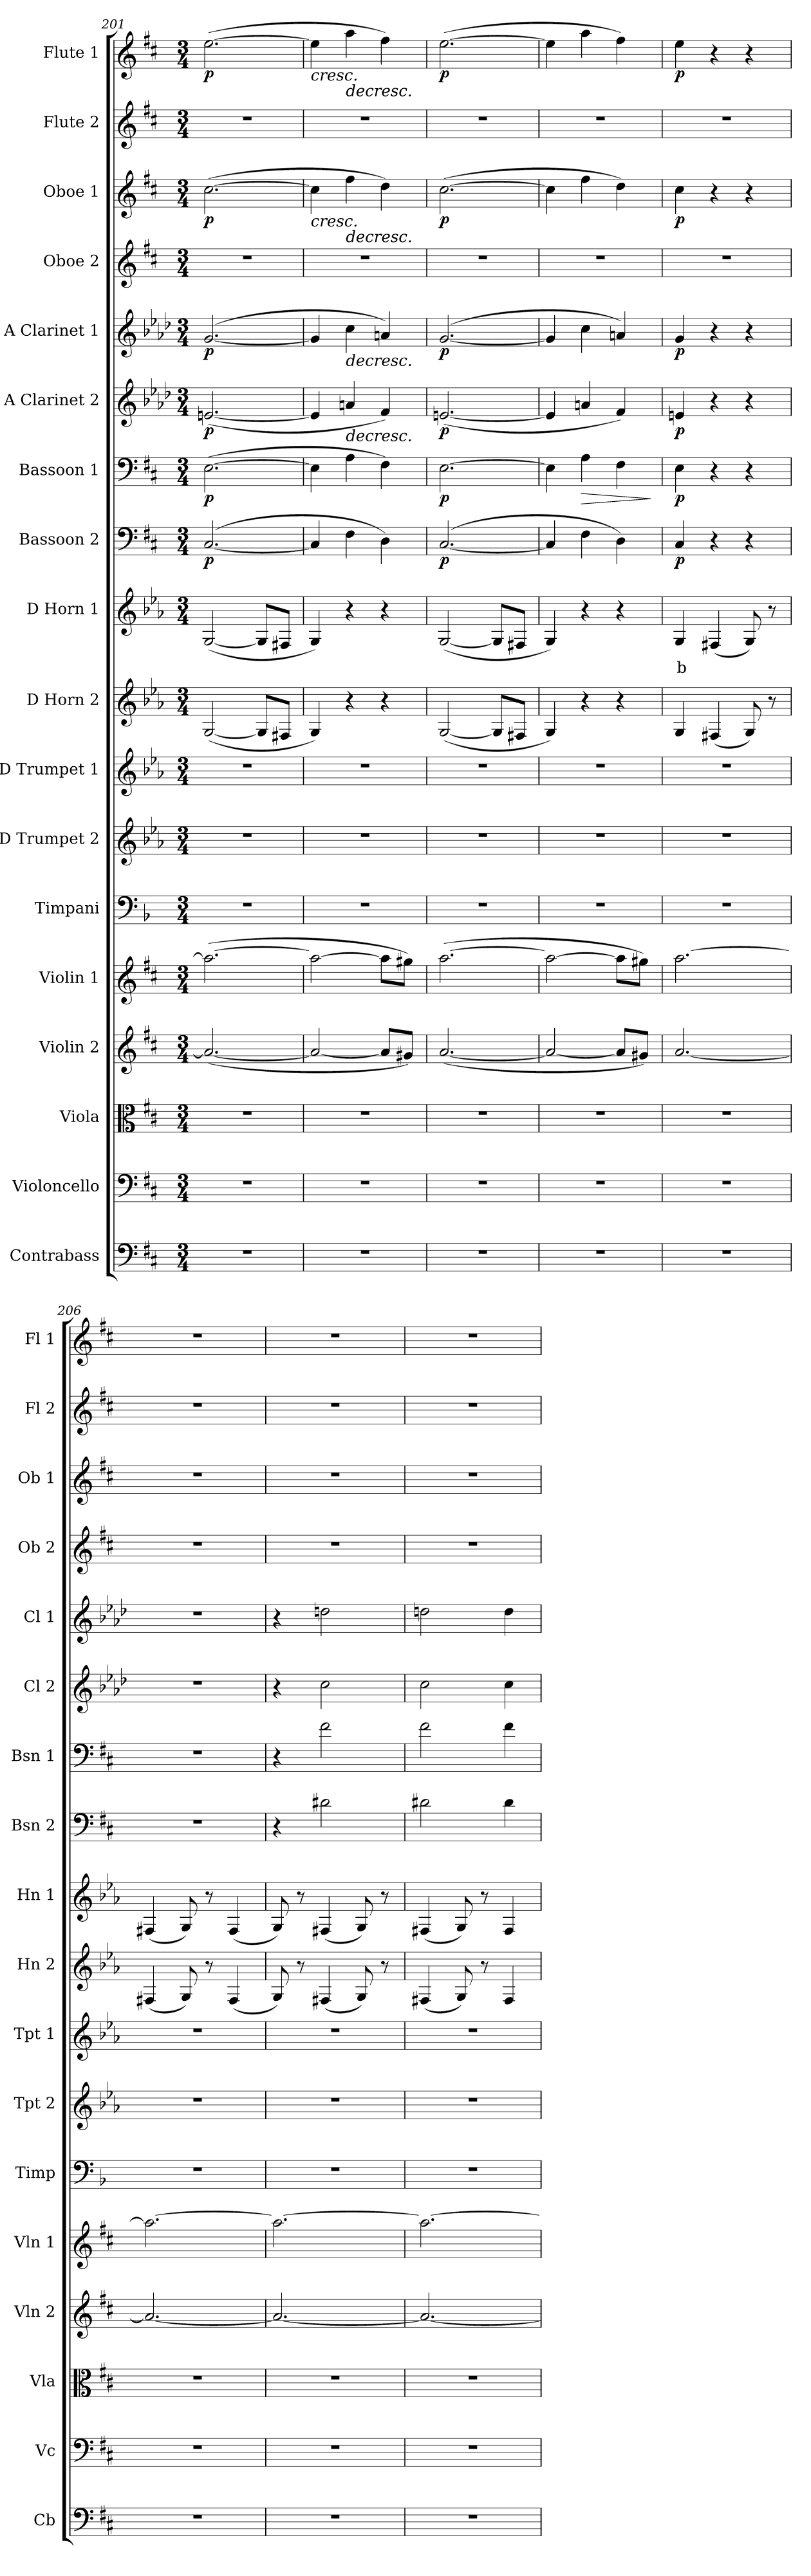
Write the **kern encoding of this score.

**kern	**kern	**kern	**kern	**kern	**kern	**kern	**kern	**kern	**kern	**text	**kern	**dynam	**kern	**dynam	**kern	**dynam	**kern	**dynam	**kern	**kern	**dynam	**kern	**kern	**dynam
*part18	*part17	*part16	*part15	*part14	*part13	*part12	*part11	*part10	*part9	*part9	*part8	*part8	*part7	*part7	*part6	*part6	*part5	*part5	*part4	*part3	*part3	*part2	*part1	*part1
*staff18	*staff17	*staff16	*staff15	*staff14	*staff13	*staff12	*staff11	*staff10	*staff9	*staff9	*staff8	*staff8	*staff7	*staff7	*staff6	*staff6	*staff5	*staff5	*staff4	*staff3	*staff3	*staff2	*staff1	*staff1
*I"Contrabass	*I"Violoncello	*I"Viola	*I"Violin 2	*I"Violin 1	*I"Timpani	*I"D Trumpet 2	*I"D Trumpet 1	*I"D Horn 2	*I"D Horn 1	*	*I"Bassoon 2	*	*I"Bassoon 1	*	*I"A Clarinet 2	*	*I"A Clarinet 1	*	*I"Oboe 2	*I"Oboe 1	*	*I"Flute 2	*I"Flute 1	*
*I'Cb	*I'Vc	*I'Vla	*I'Vln 2	*I'Vln 1	*I'Timp	*I'Tpt 2	*I'Tpt 1	*I'Hn 2	*I'Hn 1	*	*I'Bsn 2	*	*I'Bsn 1	*	*I'Cl 2	*	*I'Cl 1	*	*I'Ob 2	*I'Ob 1	*	*I'Fl 2	*I'Fl 1	*
*clefF4	*clefF4	*clefC3	*clefG2	*clefG2	*clefF4	*clefG2	*clefG2	*clefG2	*clefG2	*	*clefF4	*	*clefF4	*	*clefG2	*	*clefG2	*	*clefG2	*clefG2	*	*clefG2	*clefG2	*
*ITrd7c12	*	*	*	*	*	*ITrd-1c-2	*ITrd-1c-2	*ITrd6c10	*ITrd6c10	*	*	*	*	*	*ITrd2c3	*	*ITrd2c3	*	*	*	*	*	*	*
*k[f#c#]	*k[f#c#]	*k[f#c#]	*k[f#c#]	*k[f#c#]	*k[b-]	*k[b-]	*k[b-]	*k[b-]	*k[b-]	*	*k[f#c#]	*	*k[f#c#]	*	*k[b-]	*	*k[b-]	*	*k[f#c#]	*k[f#c#]	*	*k[f#c#]	*k[f#c#]	*
*M3/4	*M3/4	*M3/4	*M3/4	*M3/4	*M3/4	*M3/4	*M3/4	*M3/4	*M3/4	*	*M3/4	*	*M3/4	*	*M3/4	*	*M3/4	*	*M3/4	*M3/4	*	*M3/4	*M3/4	*
=201	=201	=201	=201	=201	=201	=201	=201	=201	=201	=201	=201	=201	=201	=201	=201	=201	=201	=201	=201	=201	=201	=201	=201	=201
!	!	!	!	!	!	!	!	!	!	!	!	!LO:DY:b	!	!LO:DY:b	!	!LO:DY:b	!	!LO:DY:b	!	!	!LO:DY:b	!	!	!LO:DY:b
2.r	2.r	2.r	(2.a/_	(2.aa\_	2.r	2.r	2.r	([2AA/	([2AA/	.	([2.C#/	p	([2.E\	p	([2.c#X/	p	([2.e/	p	2.r	([2.cc#\	p	2.r	([2.ee\	p
.	.	.	.	.	.	.	.	8AA/L]	8AA/L]	.	.	.	.	.	.	.	.	.	.	.	.	.	.	.
.	.	.	.	.	.	.	.	8GG#X/J	8GG#X/J	.	.	.	.	.	.	.	.	.	.	.	.	.	.	.
!!LO:PB:g=z
=202	=202	=202	=202	=202	=202	=202	=202	=202	=202	=202	=202	=202	=202	=202	=202	=202	=202	=202	=202	=202	=202	=202	=202	=202
!	!	!	!	!	!	!	!	!	!	!	!	!	!	!	!	!	!	!	!	!	!LO:HP:b	!	!	!LO:HP:b
2.r	2.r	2.r	2a/_	2aa\_	2.r	2.r	2.r	4AA/)	4AA/)	.	4C#/]	.	4E\]	.	4c#/]	.	4e/]	.	2.r	4cc#\]	<	2.r	4ee\]	<
!	!	!	!	!	!	!	!	!	!	!	!	!	!	!	!	!LO:HP:b	!	!LO:HP:b	!	!	!LO:HP:b	!	!	!LO:HP:b
.	.	.	.	.	.	.	.	4r	4r	.	4F#\	.	4A\	.	4f#X/	>	4a\	>	.	4ff#\	>	.	4aa\	>
.	.	.	8a/L]	8aa\L]	.	.	.	4r	4r	.	4D\)	.	4F#\)	.	4d/)	.	4f#X/)	.	.	4dd\)	.	.	4ff#\)	.
.	.	.	8g#X/J)	8gg#X\J)	.	.	.	.	.	.	.	.	.	.	.	.	.	.	.	.	.	.	.	.
.	.	.	.	.	.	.	.	.	.	.	.	.	.	.	.	.	.	.	.	.	[	.	.	[
=203	=203	=203	=203	=203	=203	=203	=203	=203	=203	=203	=203	=203	=203	=203	=203	=203	=203	=203	=203	=203	=203	=203	=203	=203
!	!	!	!	!	!	!	!	!	!	!	!	!LO:DY:b	!	!LO:DY:b	!	!LO:DY:b	!	!LO:DY:b	!	!	!LO:DY:b	!	!	!LO:DY:b
2.r	2.r	2.r	([2.a/	([2.aa\	2.r	2.r	2.r	([2AA/	([2AA/	.	([2.C#/	p	[2.E\	p	([2.c#X/	p	([2.e/	p	2.r	([2.cc#\	p	2.r	([2.ee\	p
.	.	.	.	.	.	.	.	8AA/L]	8AA/L]	.	.	.	.	.	.	.	.	.	.	.	.	.	.	.
.	.	.	.	.	.	.	.	8GG#X/J	8GG#X/J	.	.	.	.	.	.	.	.	.	.	.	.	.	.	.
=204	=204	=204	=204	=204	=204	=204	=204	=204	=204	=204	=204	=204	=204	=204	=204	=204	=204	=204	=204	=204	=204	=204	=204	=204
2.r	2.r	2.r	2a/_	2aa\_	2.r	2.r	2.r	4AA/)	4AA/)	.	4C#/]	.	4E\]	.	4c#/]	.	4e/]	.	2.r	4cc#\]	.	2.r	4ee\]	.
!	!	!	!	!	!	!	!	!	!	!	!	!	!	!LO:HP:b	!	!	!	!	!	!	!	!	!	!
.	.	.	.	.	.	.	.	4r	4r	.	4F#\	.	4A\	>	4f#X/	.	4a\	.	.	4ff#\	.	.	4aa\	.
.	.	.	8a/L]	8aa\L]	.	.	.	4r	4r	.	4D\)	.	4F#\	.	4d/)	.	4f#X/)	.	.	4dd\)	.	.	4ff#\)	.
.	.	.	8g#X/J)	8gg#X\J)	.	.	.	.	.	.	.	.	.	.	.	.	.	.	.	.	.	.	.	.
.	.	.	.	.	.	.	.	.	.	.	.	.	.	]	.	]	.	]	.	.	]	.	.	]
=205	=205	=205	=205	=205	=205	=205	=205	=205	=205	=205	=205	=205	=205	=205	=205	=205	=205	=205	=205	=205	=205	=205	=205	=205
!	!	!	!	!	!	!	!	!	!	!LO:LY:b:color=#FF0000	!	!LO:DY:b	!	!LO:DY:b	!	!LO:DY:b	!	!LO:DY:b	!	!	!LO:DY:b	!	!	!LO:DY:b
2.r	2.r	2.r	[2.a/	[2.aa\	2.r	2.r	2.r	4AA/	4AA/	b	4C#/	p	4E\	p	4c#X/	p	4e/	p	2.r	4cc#\	p	2.r	4ee\	p
.	.	.	.	.	.	.	.	(4GG#X/	(4GG#X/	.	4r	.	4r	.	4r	.	4r	.	.	4r	.	.	4r	.
.	.	.	.	.	.	.	.	8AA/)	8AA/)	.	4r	.	4r	.	4r	.	4r	.	.	4r	.	.	4r	.
.	.	.	.	.	.	.	.	8r	8r	.	.	.	.	.	.	.	.	.	.	.	.	.	.	.
=206	=206	=206	=206	=206	=206	=206	=206	=206	=206	=206	=206	=206	=206	=206	=206	=206	=206	=206	=206	=206	=206	=206	=206	=206
2.r	2.r	2.r	2.a/_	2.aa\_	2.r	2.r	2.r	(4GG#X/	(4GG#X/	.	2.r	.	2.r	.	2.r	.	2.r	.	2.r	2.r	.	2.r	2.r	.
.	.	.	.	.	.	.	.	8AA/)	8AA/)	.	.	.	.	.	.	.	.	.	.	.	.	.	.	.
.	.	.	.	.	.	.	.	8r	8r	.	.	.	.	.	.	.	.	.	.	.	.	.	.	.
.	.	.	.	.	.	.	.	(4GG#/	(4GG#/	.	.	.	.	.	.	.	.	.	.	.	.	.	.	.
=207	=207	=207	=207	=207	=207	=207	=207	=207	=207	=207	=207	=207	=207	=207	=207	=207	=207	=207	=207	=207	=207	=207	=207	=207
2.r	2.r	2.r	2.a/_	2.aa\_	2.r	2.r	2.r	8AA/)	8AA/)	.	4r	.	4r	.	4r	.	4r	.	2.r	2.r	.	2.r	2.r	.
.	.	.	.	.	.	.	.	8r	8r	.	.	.	.	.	.	.	.	.	.	.	.	.	.	.
.	.	.	.	.	.	.	.	(4GG#X/	(4GG#X/	.	2d#X\	.	2f#\	.	2a\	.	2bn\	.	.	.	.	.	.	.
.	.	.	.	.	.	.	.	8AA/)	8AA/)	.	.	.	.	.	.	.	.	.	.	.	.	.	.	.
.	.	.	.	.	.	.	.	8r	8r	.	.	.	.	.	.	.	.	.	.	.	.	.	.	.
=208	=208	=208	=208	=208	=208	=208	=208	=208	=208	=208	=208	=208	=208	=208	=208	=208	=208	=208	=208	=208	=208	=208	=208	=208
2.r	2.r	2.r	2.a/_	2.aa\_	2.r	2.r	2.r	(4GG#X/	(4GG#X/	.	2d#X\	.	2f#\	.	2a\	.	2bn\	.	2.r	2.r	.	2.r	2.r	.
.	.	.	.	.	.	.	.	8AA/)	8AA/)	.	.	.	.	.	.	.	.	.	.	.	.	.	.	.
.	.	.	.	.	.	.	.	8r	8r	.	.	.	.	.	.	.	.	.	.	.	.	.	.	.
.	.	.	.	.	.	.	.	4GG#/	4GG#/	.	4d#\	.	4f#\	.	4a\	.	4b\	.	.	.	.	.	.	.
=	=	=	=	=	=	=	=	=	=	=	=	=	=	=	=	=	=	=	=	=	=	=	=	=
*-	*-	*-	*-	*-	*-	*-	*-	*-	*-	*-	*-	*-	*-	*-	*-	*-	*-	*-	*-	*-	*-	*-	*-	*-
